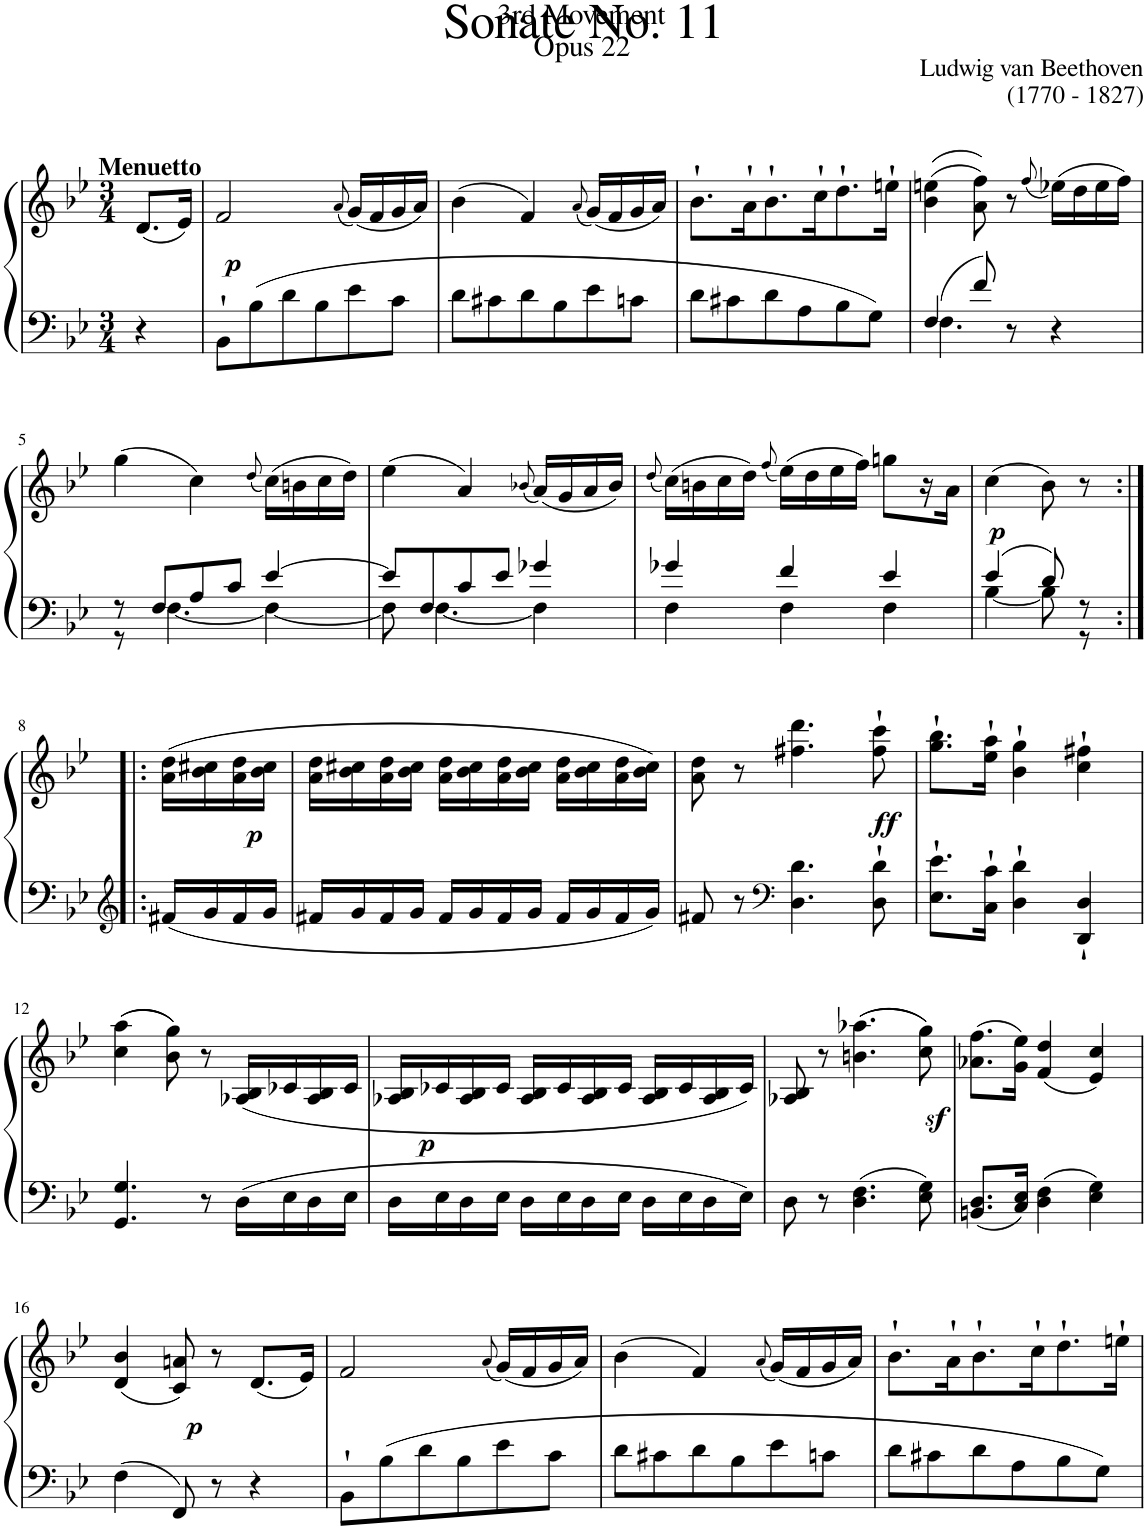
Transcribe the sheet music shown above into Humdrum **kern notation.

**kern	**kern	**dynam
*part1	*part1	*part1
*staff2	*staff1	*staff1/2
*I"Piano	*	*
*I'Pno	*	*
*clefF4	*clefG2	*
*k[b-e-]	*k[b-e-]	*
*M3/4	*M3/4	*
=	=	=
!	!LO:TX:a:B:t=Menuetto	!
!	!	!LO:DY:b
4r	(8.d/L	p
.	16e-/Jk)	.
=1	=1	=1
8BB-`\L	2f/	.
8B-\	.	.
8d\	.	.
8B-\	.	.
.	(8qa/	.
8e-\	(16g/LL)	.
.	16f/	.
8c\J	16g/	.
.	16a/JJ)	.
=2	=2	=2
8d\L	(4b-\	.
8c#X\	.	.
8d\	4f/)	.
8B-\	.	.
.	(8qa/	.
8e-\	(16g/LL)	.
.	16f/	.
8cn\J	16g/	.
.	16a/JJ)	.
=3	=3	=3
8d\L	8.b-'`\L	.
8c#X\	.	.
.	16a'`\K	.
8d\	8.b-'`\	.
8A\	.	.
.	16cc'`\K	.
8B-\	8.dd'`\	.
8G\J	.	.
.	16een'`\Jk	.
=4	=4	=4
*^	*	*
4F/	4.F\	((4b-\ 4een\	.
8f/	.	8a\ 8ff\))	.
8r	4.ryy	8r	.
.	.	(8qff/	.
4r	.	(16ee-X\LL)	.
.	.	16dd\	.
.	.	16ee-\	.
.	.	16ff\JJ)	.
!!LO:LB:g=z
=5	=5	=5	=5
8r	8r	(4gg\	.
8F/L	[4.F\	.	.
8A/	.	4cc\)	.
8c/J	.	.	.
.	.	(8qdd/	.
[4e-/	4F\_	(16cc\LL)	.
.	.	16bn\	.
.	.	16cc\	.
.	.	16dd\JJ)	.
=6	=6	=6	=6
8e-/L]	8F\]	(4ee-\	.
8F/	[4.F\	.	.
8c/	.	4a/)	.
8e-/J	.	.	.
.	.	(8qb-X/	.
4g-X/	4F\]	(16a/LL)	.
.	.	16g/	.
.	.	16a/	.
.	.	16b-/JJ)	.
=7	=7	=7	=7
.	.	(8qdd/	.
4g-X/	4F\	(16cc\LL)	.
.	.	16bn\	.
.	.	16cc\	.
.	.	16dd\JJ)	.
.	.	(8qff/	.
4f/	4F\	(16ee-\LL)	.
.	.	16dd\	.
.	.	16ee-\	.
.	.	16ff\JJ)	.
4e-/	4F\	8ggn\L	.
.	.	16r	.
.	.	16a\JJ	.
=8	=8	=8	=8
!	!	!	!LO:DY:b
4e-/	[4B-\	(4cc\	p
8d/	8B-\]	8b-\)	.
8r	8r	8r	.
*v	*v	*	*
!!LO:LB:g=z
=8:|!|:	=8:|!|:	=8:|!|:
*clefG2	*	*
*^	*	*
!	!	!	!LO:DY:b
*v	*v	*	*
16f#X/LL	(16a\ 16dd\LL	p
16g/	16b-\ 16cc#X\	.
16f#/	16a\ 16dd\	.
16g/JJ	16b-\ 16cc#\JJ	.
=9	=9	=9
16f#X/LL	16a\ 16dd\LL	.
16g/	16b-\ 16cc#X\	.
16f#/	16a\ 16dd\	.
16g/JJ	16b-\ 16cc#\JJ	.
16f#/LL	16a\ 16dd\LL	.
16g/	16b-\ 16cc#\	.
16f#/	16a\ 16dd\	.
16g/JJ	16b-\ 16cc#\JJ	.
16f#/LL	16a\ 16dd\LL	.
16g/	16b-\ 16cc#\	.
16f#/	16a\ 16dd\	.
16g/JJ	16b-\ 16cc#\JJ)	.
=10	=10	=10
8f#X/	8a\ 8dd\	.
8r	8r	.
*clefF4	*	*
!	!	!LO:DY:b
4.D\ 4.d\	4.ff#X\ 4.ddd\	ff
8D\'` 8d\'`	8ff#\'` 8ccc\'`	.
=11	=11	=11
8.E-\'` 8.e-\'`L	8.gg\'` 8.bb-\'`L	.
16C\'` 16c\'`Jk	16ee-\'` 16aa\'`Jk	.
4D\'` 4d\'`	4b-\'` 4gg\'`	.
4DD/'` 4D/'`	4cc\'` 4ff#X\'`	.
!!LO:LB:g=z
=12	=12	=12
4.GG/ 4.G/	((4cc\ 4aa\	.
.	8b-\ 8gg\))	.
8r	8r	.
!	!	!LO:DY:b
16D\LL	(16A-X/ 16B-/LL	p
16E-\	16c-X/	.
16D\	16A-/ 16B-/	.
16E-\JJ	16c-/JJ	.
=13	=13	=13
16D\LL	16A-X/ 16B-/LL	.
16E-\	16c-X/	.
16D\	16A-/ 16B-/	.
16E-\JJ	16c-/JJ	.
16D\LL	16A-/ 16B-/LL	.
16E-\	16c-/	.
16D\	16A-/ 16B-/	.
16E-\JJ	16c-/JJ	.
16D\LL	16A-/ 16B-/LL	.
16E-\	16c-/	.
16D\	16A-/ 16B-/	.
16E-\JJ	16c-/JJ)	.
=14	=14	=14
8D\	8A-X/ 8B-/	.
8r	8r	.
4.D\ 4.F\	((4.bn\z< 4.aa-X\z<	.
8E-\ 8G\	8cc\ 8gg\))	.
=15	=15	=15
8.BBn/ 8.D/L	(8.a-X\ 8.ff\L	.
16C/ 16E-/Jk	16g\ 16ee-\Jk)	.
4D\ 4F\	(4f/ 4dd/	.
4E-\ 4G\	4e-/ 4cc/)	.
!!LO:LB:g=z
=16	=16	=16
!	!	!LO:DY:b
4F\	(4d/ 4b-/	p
8FF/	8c/ 8an/)	.
8r	8r	.
4r	(8.d/L	.
.	16e-/Jk)	.
=17	=17	=17
8BB-`\L	2f/	.
8B-\	.	.
8d\	.	.
8B-\	.	.
.	(8qa/	.
8e-\	(16g/LL)	.
.	16f/	.
8c\J	16g/	.
.	16a/JJ)	.
=18	=18	=18
8d\L	(4b-\	.
8c#X\	.	.
8d\	4f/)	.
8B-\	.	.
.	(8qa/	.
8e-\	(16g/LL)	.
.	16f/	.
8cn\J	16g/	.
.	16a/JJ)	.
=19	=19	=19
8d\L	8.b-'`\L	.
8c#X\	.	.
.	16a'`\K	.
8d\	8.b-'`\	.
8A\	.	.
.	16cc'`\K	.
8B-\	8.dd'`\	.
8G\J	.	.
.	16een'`\Jk	.
=	=	=
*-	*-	*-
